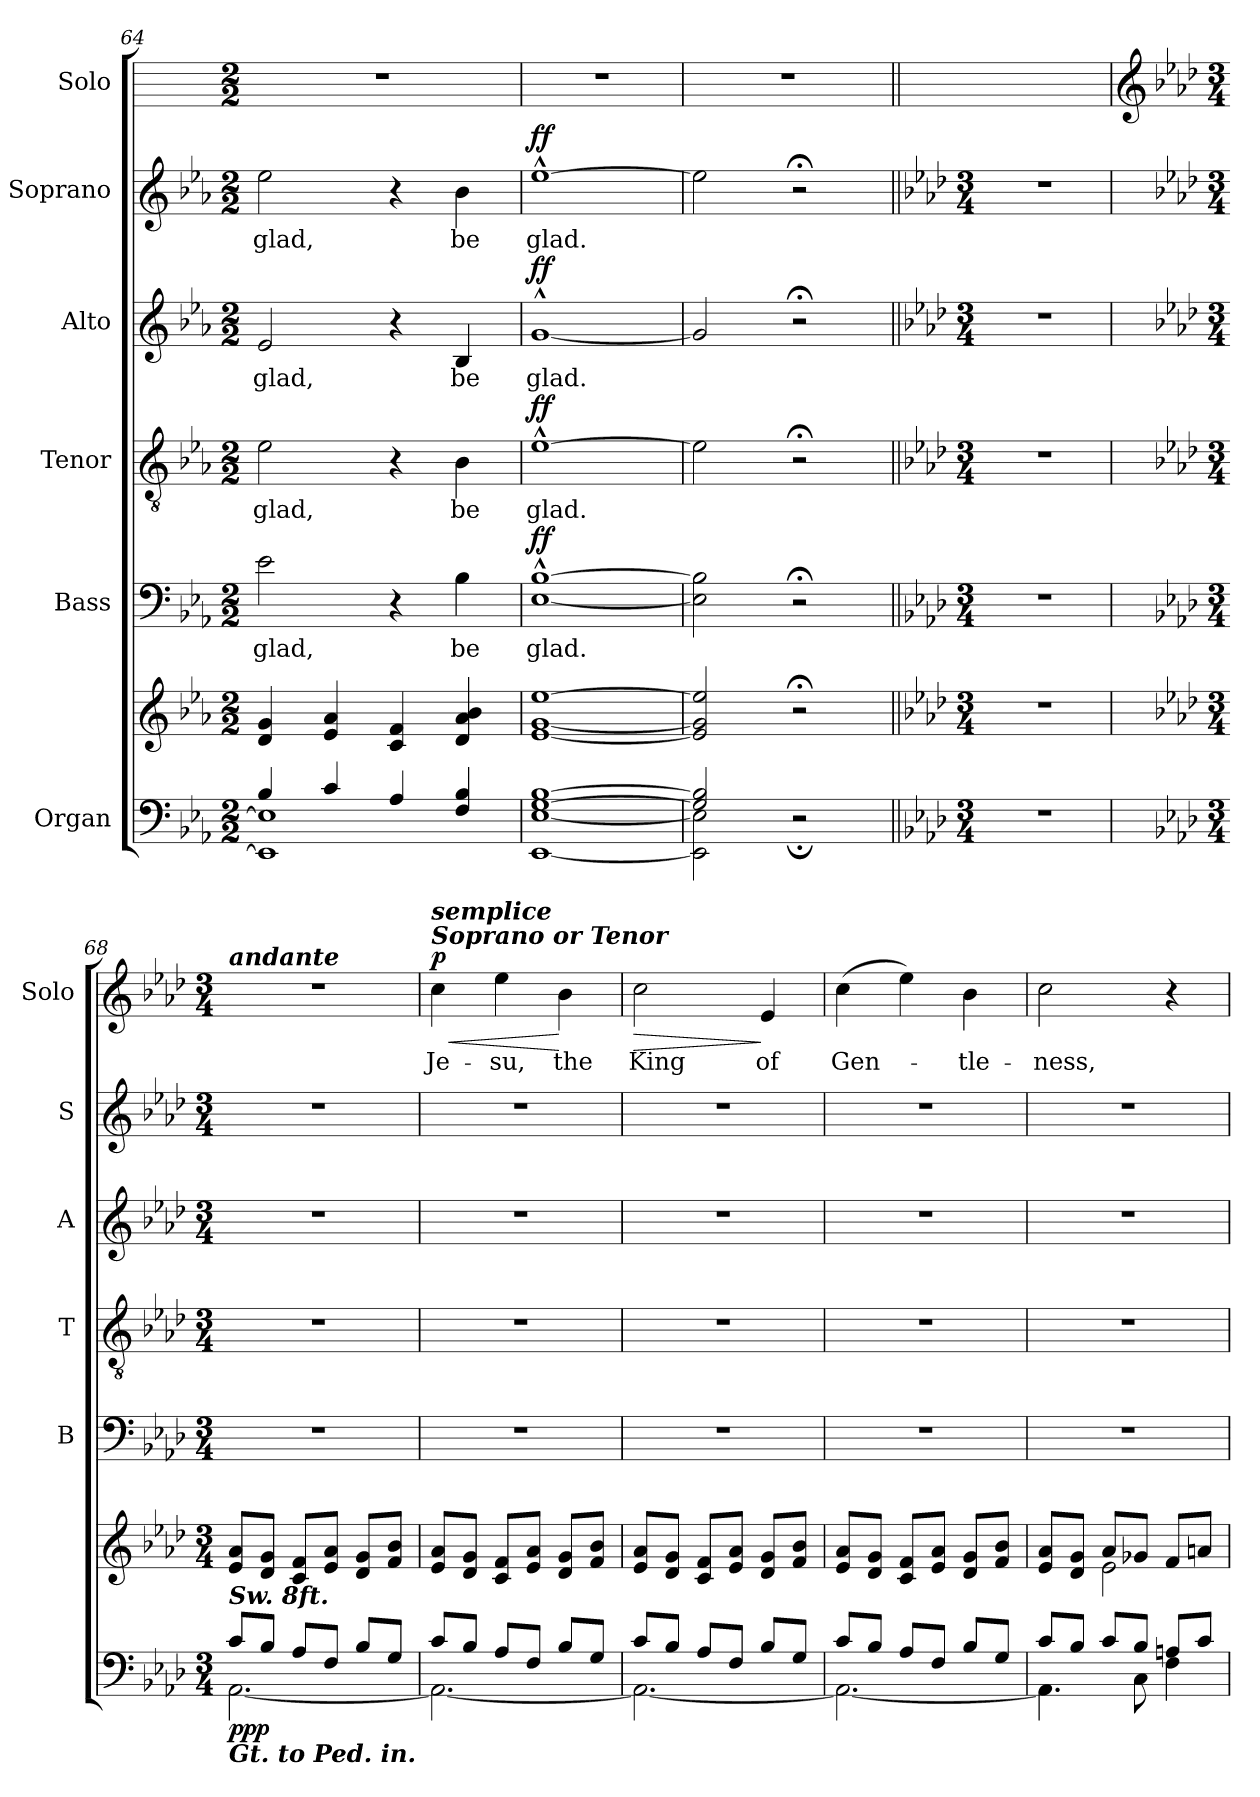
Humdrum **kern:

**kern	**kern	**dynam	**kern	**text	**dynam	**kern	**text	**dynam	**kern	**text	**dynam	**kern	**text	**dynam	**kern	**text	**dynam
*part6	*part6	*part6	*part5	*part5	*part5	*part4	*part4	*part4	*part3	*part3	*part3	*part2	*part2	*part2	*part1	*part1	*part1
*staff7	*staff6	*staff6/7	*staff5	*staff5	*staff5	*staff4	*staff4	*staff4	*staff3	*staff3	*staff3	*staff2	*staff2	*staff2	*staff1	*staff1	*staff1
*I"Organ	*	*	*I"Bass	*	*	*I"Tenor	*	*	*I"Alto	*	*	*I"Soprano	*	*	*I"Solo	*	*
*	*	*	*I'B	*	*	*I'T	*	*	*I'A	*	*	*I'S	*	*	*I'Solo	*	*
*clefF4	*clefG2	*	*clefF4	*	*	*clefGv2	*	*	*clefG2	*	*	*clefG2	*	*	*	*	*
*k[b-e-a-]	*k[b-e-a-]	*	*k[b-e-a-]	*	*	*k[b-e-a-]	*	*	*k[b-e-a-]	*	*	*k[b-e-a-]	*	*	*	*	*
*E-:	*E-:	*	*E-:	*	*	*E-:	*	*	*E-:	*	*	*E-:	*	*	*	*	*
*M2/2	*M2/2	*	*M2/2	*	*	*M2/2	*	*	*M2/2	*	*	*M2/2	*	*	*M2/2	*	*
=64	=64	=64	=64	=64	=64	=64	=64	=64	=64	=64	=64	=64	=64	=64	=64	=64	=64
*^	*	*	*	*	*	*	*	*	*	*	*	*	*	*	*	*	*
!	!	!	!	!	!LO:LY:b	!	!	!LO:LY:b	!	!	!LO:LY:b	!	!	!LO:LY:b	!	!	!	!
4B-/	1EE-\] 1E-\]	4d 4g	.	2e-	glad,	.	2e-	glad,	.	2e-	glad,	.	2ee-	glad,	.	1r	.	.
4c/	.	4e- 4a-	.	.	.	.	.	.	.	.	.	.	.	.	.	.	.	.
4A-/	.	4c 4f	.	4r	.	.	4r	.	.	4r	.	.	4r	.	.	.	.	.
!	!	!	!	!	!LO:LY:b	!	!	!LO:LY:b	!	!	!LO:LY:b	!	!	!LO:LY:b	!	!	!	!
4F/ 4B-/	.	4d 4a- 4b-	.	4B-	be	.	4B-	be	.	4B-	be	.	4b-	be	.	.	.	.
=65	=65	=65	=65	=65	=65	=65	=65	=65	=65	=65	=65	=65	=65	=65	=65	=65	=65	=65
!	!	!	!	!	!LO:LY:b	!LO:DY:b	!	!LO:LY:b	!LO:DY:b	!	!LO:LY:b	!LO:DY:b	!	!LO:LY:b	!LO:DY:b	!	!	!
[1G/ [1B-/	[1EE-\ [1E-\	[1e- [1g [1ee-	.	[1E-^^ [1B-^^	glad.	ff	[1e-^^	glad.	ff	[1g^^	glad.	ff	[1ee-^^	glad.	ff	1r	.	.
=66	=66	=66	=66	=66	=66	=66	=66	=66	=66	=66	=66	=66	=66	=66	=66	=66	=66	=66
2G/] 2B-/]	2EE-\] 2E-\]	2e-] 2g] 2ee-]	.	2E-] 2B-]	.	.	2e-]	.	.	2g]	.	.	2ee-]	.	.	1r	.	.
2ryy	2r;	2r;<	.	2r;<	.	.	2r;<	.	.	2r;<	.	.	2r;<	.	.	.	.	.
*v	*v	*	*	*	*	*	*	*	*	*	*	*	*	*	*	*	*	*
=67||	=67||	=67||	=67||	=67||	=67||	=67||	=67||	=67||	=67||	=67||	=67||	=67||	=67||	=67||	=67||	=67||	=67||
*k[b-e-a-d-]	*k[b-e-a-d-]	*	*k[b-e-a-d-]	*	*	*k[b-e-a-d-]	*	*	*k[b-e-a-d-]	*	*	*k[b-e-a-d-]	*	*	*	*	*
*A-:	*A-:	*	*A-:	*	*	*A-:	*	*	*A-:	*	*	*A-:	*	*	*	*	*
*M3/4	*M3/4	*	*M3/4	*	*	*M3/4	*	*	*M3/4	*	*	*M3/4	*	*	*	*	*
2.r	2.r	.	2.r	.	.	2.r	.	.	2.r	.	.	2.r	.	.	2.ryy	.	.
!!LO:LB:g=z
=68	=68	=68	=68	=68	=68	=68	=68	=68	=68	=68	=68	=68	=68	=68	=68	=68	=68
*	*	*	*	*	*	*	*	*	*	*	*	*	*	*	*clefG2	*	*
*	*	*	*	*	*	*	*	*	*	*	*	*	*	*	*k[b-e-a-d-]	*	*
*	*	*	*	*	*	*	*	*	*	*	*	*	*	*	*A-:	*	*
*M3/4	*M3/4	*	*M3/4	*	*	*M3/4	*	*	*M3/4	*	*	*M3/4	*	*	*M3/4	*	*
*^	*^	*	*	*	*	*	*	*	*	*	*	*	*	*	*	*	*
!	!	!	!	!	!	!	!	!	!	!	!	!	!	!	!	!	!LO:TX:a:Bi:t=andante	!	!
!LO:TX:a:Bi:t=Sw. 8ft.	!	!	!	!	!	!	!	!	!	!	!	!	!	!	!	!	!	!	!
!LO:TX:b:Bi:t=Gt. to Ped. in.	!	!	!	!	!	!	!	!	!	!	!	!	!	!	!	!	!	!	!
!	!	!	!LO:N:vis=1	!LO:DY:b=2	!	!	!	!	!	!	!	!	!	!	!	!	!LO:N:vis=1	!	!
!	!	!	!	!LO:DY:n=1:b=2	!	!	!	!	!	!	!	!	!	!	!	!	!	!	!
!	!	!	!	!LO:DY:n=2:b	!	!	!	!	!	!	!	!	!	!	!	!	!	!	!
8c/L	[2.AA-\	8e- 8a-L	2.ryy	p p p	2.r	.	.	2.r	.	.	2.r	.	.	2.r	.	.	2.r	.	.
8B-/J	.	8d- 8gJ	.	.	.	.	.	.	.	.	.	.	.	.	.	.	.	.	.
8A-/L	.	8c 8fL	.	.	.	.	.	.	.	.	.	.	.	.	.	.	.	.	.
8F/J	.	8e- 8a-J	.	.	.	.	.	.	.	.	.	.	.	.	.	.	.	.	.
8B-/L	.	8d- 8gL	.	.	.	.	.	.	.	.	.	.	.	.	.	.	.	.	.
8G/J	.	8f 8b-J	.	.	.	.	.	.	.	.	.	.	.	.	.	.	.	.	.
=69	=69	=69	=69	=69	=69	=69	=69	=69	=69	=69	=69	=69	=69	=69	=69	=69	=69	=69	=69
!	!	!	!	!	!	!	!	!	!	!	!	!	!	!	!	!	!LO:TX:a:Bi:t=Soprano or Tenor	!	!
!	!	!	!	!	!	!	!	!	!	!	!	!	!	!	!	!	!LO:TX:a:Bi:t=semplice	!	!
!	!	!	!LO:N:vis=1	!	!	!	!	!	!	!	!	!	!	!	!	!	!	!LO:LY:b	!LO:HP:b
!	!	!	!	!	!	!	!	!	!	!	!	!	!	!	!	!	!	!	!LO:DY:n=1:b
8c/L	2.AA-\_	8e- 8a-L	2.ryy	.	2.r	.	.	2.r	.	.	2.r	.	.	2.r	.	.	4cc	Je-	< p
8B-/J	.	8d- 8gJ	.	.	.	.	.	.	.	.	.	.	.	.	.	.	.	.	.
!	!	!	!	!	!	!	!	!	!	!	!	!	!	!	!	!	!	!LO:LY:b	!
8A-/L	.	8c 8fL	.	.	.	.	.	.	.	.	.	.	.	.	.	.	4ee-	-su,	.
8F/J	.	8e- 8a-J	.	.	.	.	.	.	.	.	.	.	.	.	.	.	.	.	.
!	!	!	!	!	!	!	!	!	!	!	!	!	!	!	!	!	!	!LO:LY:b	!
8B-/L	.	8d- 8gL	.	.	.	.	.	.	.	.	.	.	.	.	.	.	4b-	the	[
8G/J	.	8f 8b-J	.	.	.	.	.	.	.	.	.	.	.	.	.	.	.	.	.
=70	=70	=70	=70	=70	=70	=70	=70	=70	=70	=70	=70	=70	=70	=70	=70	=70	=70	=70	=70
!	!	!	!LO:N:vis=1	!	!	!	!	!	!	!	!	!	!	!	!	!	!	!LO:LY:b	!LO:HP:b
8c/L	2.AA-\_	8e- 8a-L	2.ryy	.	2.r	.	.	2.r	.	.	2.r	.	.	2.r	.	.	2cc	King	>
8B-/J	.	8d- 8gJ	.	.	.	.	.	.	.	.	.	.	.	.	.	.	.	.	.
8A-/L	.	8c 8fL	.	.	.	.	.	.	.	.	.	.	.	.	.	.	.	.	.
8F/J	.	8e- 8a-J	.	.	.	.	.	.	.	.	.	.	.	.	.	.	.	.	.
!	!	!	!	!	!	!	!	!	!	!	!	!	!	!	!	!	!	!LO:LY:b	!
8B-/L	.	8d- 8gL	.	.	.	.	.	.	.	.	.	.	.	.	.	.	4e-	of	]
8G/J	.	8f 8b-J	.	.	.	.	.	.	.	.	.	.	.	.	.	.	.	.	.
=71	=71	=71	=71	=71	=71	=71	=71	=71	=71	=71	=71	=71	=71	=71	=71	=71	=71	=71	=71
!	!	!	!LO:N:vis=1	!	!	!	!	!	!	!	!	!	!	!	!	!	!	!LO:LY:b	!
8c/L	2.AA-\_	8e- 8a-L	2.ryy	.	2.r	.	.	2.r	.	.	2.r	.	.	2.r	.	.	(>4cc	Gen-	.
8B-/J	.	8d- 8gJ	.	.	.	.	.	.	.	.	.	.	.	.	.	.	.	.	.
8A-/L	.	8c 8fL	.	.	.	.	.	.	.	.	.	.	.	.	.	.	4ee-)	.	.
8F/J	.	8e- 8a-J	.	.	.	.	.	.	.	.	.	.	.	.	.	.	.	.	.
!	!	!	!	!	!	!	!	!	!	!	!	!	!	!	!	!	!	!LO:LY:b	!
8B-/L	.	8d- 8gL	.	.	.	.	.	.	.	.	.	.	.	.	.	.	4b-	tle-	.
8G/J	.	8f 8b-J	.	.	.	.	.	.	.	.	.	.	.	.	.	.	.	.	.
=72	=72	=72	=72	=72	=72	=72	=72	=72	=72	=72	=72	=72	=72	=72	=72	=72	=72	=72	=72
!	!	!	!	!	!	!	!	!	!	!	!	!	!	!	!	!	!	!LO:LY:b	!
8c/L	4.AA-\]	8e- 8a-L	4ryy	.	2.r	.	.	2.r	.	.	2.r	.	.	2.r	.	.	2cc	-ness,	.
8B-/J	.	8d- 8gJ	.	.	.	.	.	.	.	.	.	.	.	.	.	.	.	.	.
8c/L	.	8a-L	2e-\	.	.	.	.	.	.	.	.	.	.	.	.	.	.	.	.
8B-/J	8C\	8g-XJ	.	.	.	.	.	.	.	.	.	.	.	.	.	.	.	.	.
8An/L	4F\	8fL	.	.	.	.	.	.	.	.	.	.	.	.	.	.	4r	.	.
8c/J	.	8anJ	.	.	.	.	.	.	.	.	.	.	.	.	.	.	.	.	.
*v	*v	*	*	*	*	*	*	*	*	*	*	*	*	*	*	*	*	*	*
*	*v	*v	*	*	*	*	*	*	*	*	*	*	*	*	*	*	*	*
=	=	=	=	=	=	=	=	=	=	=	=	=	=	=	=	=	=
*-	*-	*-	*-	*-	*-	*-	*-	*-	*-	*-	*-	*-	*-	*-	*-	*-	*-
